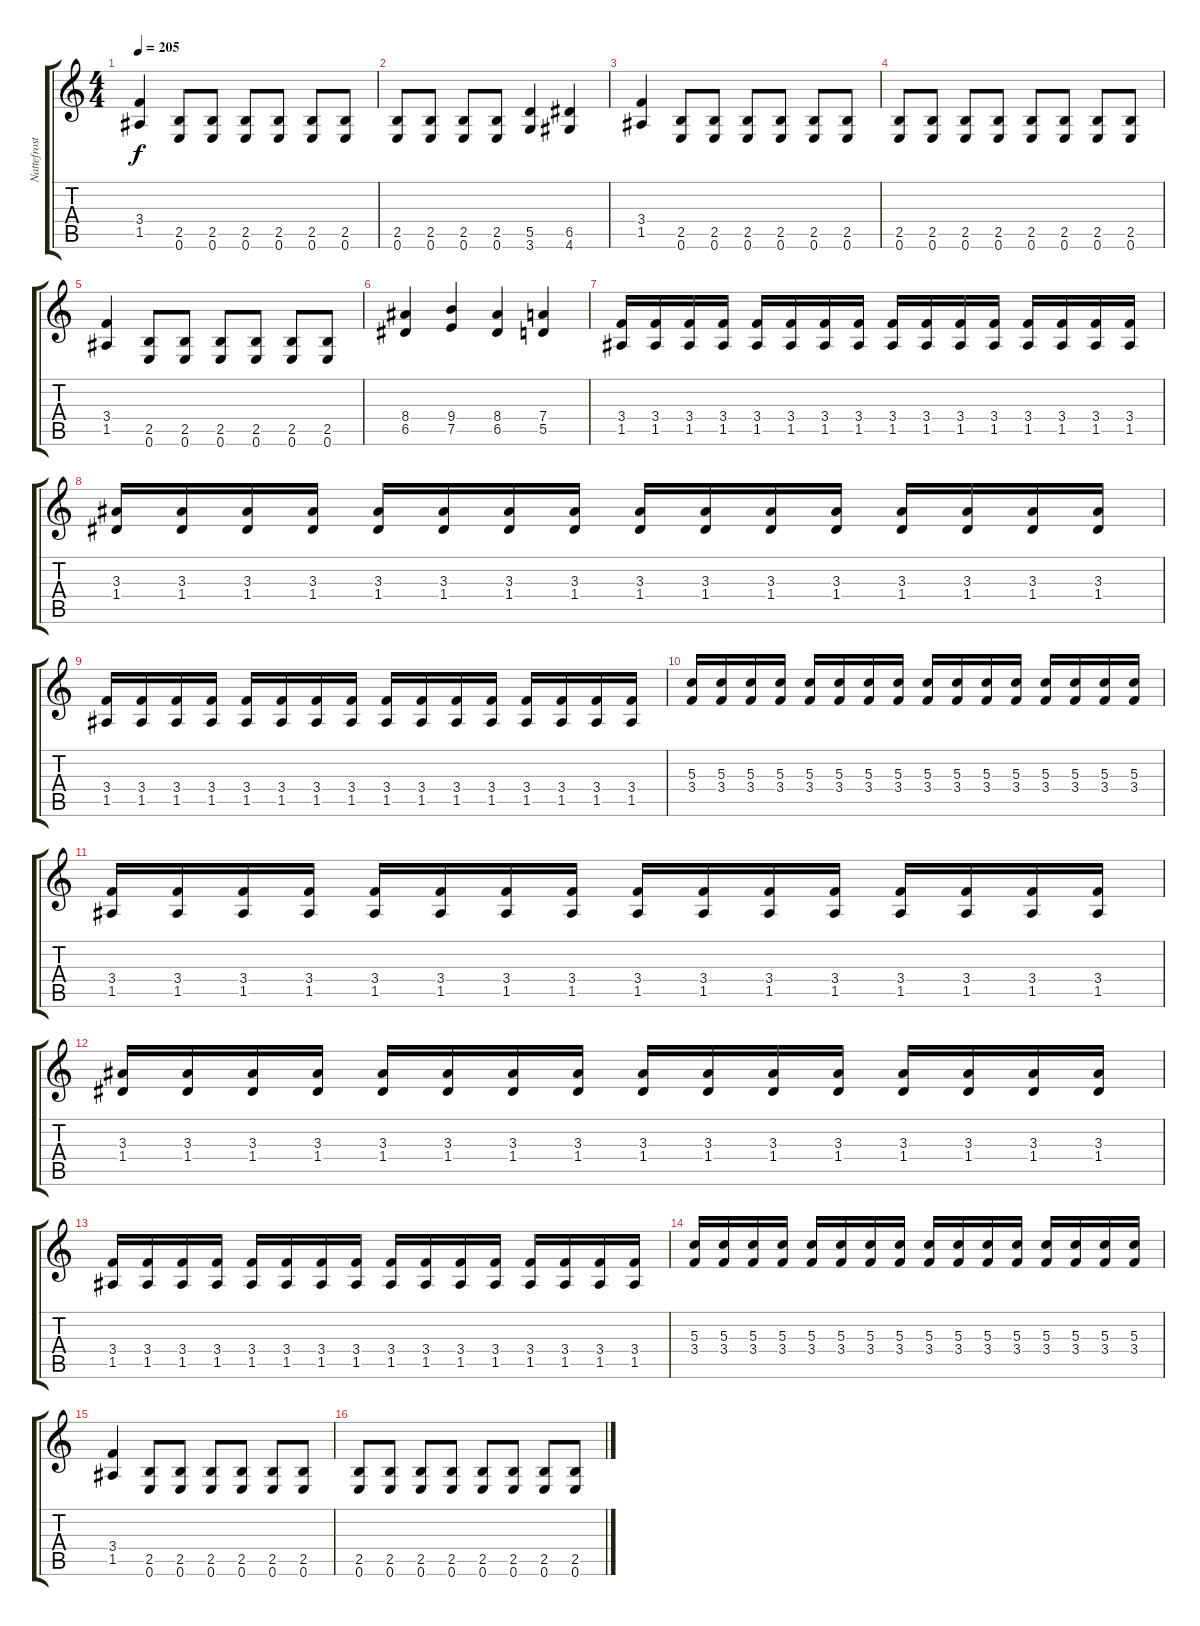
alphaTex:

\track ("Nattefrost" "Nattefrost") {instrument distortionguitar}
\staff {score tabs}
\tuning (E4 B3 G3 D3 A2 E2) {hide}
\ts (4 4)
\tempo 205
\clef g2
\ks c
(3.4 1.5).4{dy f} (2.5 0.6).8 (2.5 0.6).8 (2.5 0.6).8 (2.5 0.6).8 (2.5 0.6).8 (2.5 0.6).8 |
(2.5 0.6).8 (2.5 0.6).8 (2.5 0.6).8 (2.5 0.6).8 (5.5 3.6).4 (6.5 4.6).4 |
(3.4 1.5).4 (2.5 0.6).8 (2.5 0.6).8 (2.5 0.6).8 (2.5 0.6).8 (2.5 0.6).8 (2.5 0.6).8 |
(2.5 0.6).8 (2.5 0.6).8 (2.5 0.6).8 (2.5 0.6).8 (2.5 0.6).8 (2.5 0.6).8 (2.5 0.6).8 (2.5 0.6).8 |
(3.4 1.5).4 (2.5 0.6).8 (2.5 0.6).8 (2.5 0.6).8 (2.5 0.6).8 (2.5 0.6).8 (2.5 0.6).8 |
(8.4 6.5).4 (9.4 7.5).4 (8.4 6.5).4 (7.4 5.5).4 |
(3.4 1.5).16 (3.4 1.5).16 (3.4 1.5).16 (3.4 1.5).16 (3.4 1.5).16 (3.4 1.5).16 (3.4 1.5).16 (3.4 1.5).16 (3.4 1.5).16 (3.4 1.5).16 (3.4 1.5).16 (3.4 1.5).16 (3.4 1.5).16 (3.4 1.5).16 (3.4 1.5).16 (3.4 1.5).16 |
(3.3 1.4).16 (3.3 1.4).16 (3.3 1.4).16 (3.3 1.4).16 (3.3 1.4).16 (3.3 1.4).16 (3.3 1.4).16 (3.3 1.4).16 (3.3 1.4).16 (3.3 1.4).16 (3.3 1.4).16 (3.3 1.4).16 (3.3 1.4).16 (3.3 1.4).16 (3.3 1.4).16 (3.3 1.4).16 |
(3.4 1.5).16 (3.4 1.5).16 (3.4 1.5).16 (3.4 1.5).16 (3.4 1.5).16 (3.4 1.5).16 (3.4 1.5).16 (3.4 1.5).16 (3.4 1.5).16 (3.4 1.5).16 (3.4 1.5).16 (3.4 1.5).16 (3.4 1.5).16 (3.4 1.5).16 (3.4 1.5).16 (3.4 1.5).16 |
(5.3 3.4).16 (5.3 3.4).16 (5.3 3.4).16 (5.3 3.4).16 (5.3 3.4).16 (5.3 3.4).16 (5.3 3.4).16 (5.3 3.4).16 (5.3 3.4).16 (5.3 3.4).16 (5.3 3.4).16 (5.3 3.4).16 (5.3 3.4).16 (5.3 3.4).16 (5.3 3.4).16 (5.3 3.4).16 |
(3.4 1.5).16 (3.4 1.5).16 (3.4 1.5).16 (3.4 1.5).16 (3.4 1.5).16 (3.4 1.5).16 (3.4 1.5).16 (3.4 1.5).16 (3.4 1.5).16 (3.4 1.5).16 (3.4 1.5).16 (3.4 1.5).16 (3.4 1.5).16 (3.4 1.5).16 (3.4 1.5).16 (3.4 1.5).16 |
(3.3 1.4).16 (3.3 1.4).16 (3.3 1.4).16 (3.3 1.4).16 (3.3 1.4).16 (3.3 1.4).16 (3.3 1.4).16 (3.3 1.4).16 (3.3 1.4).16 (3.3 1.4).16 (3.3 1.4).16 (3.3 1.4).16 (3.3 1.4).16 (3.3 1.4).16 (3.3 1.4).16 (3.3 1.4).16 |
(3.4 1.5).16 (3.4 1.5).16 (3.4 1.5).16 (3.4 1.5).16 (3.4 1.5).16 (3.4 1.5).16 (3.4 1.5).16 (3.4 1.5).16 (3.4 1.5).16 (3.4 1.5).16 (3.4 1.5).16 (3.4 1.5).16 (3.4 1.5).16 (3.4 1.5).16 (3.4 1.5).16 (3.4 1.5).16 |
(5.3 3.4).16 (5.3 3.4).16 (5.3 3.4).16 (5.3 3.4).16 (5.3 3.4).16 (5.3 3.4).16 (5.3 3.4).16 (5.3 3.4).16 (5.3 3.4).16 (5.3 3.4).16 (5.3 3.4).16 (5.3 3.4).16 (5.3 3.4).16 (5.3 3.4).16 (5.3 3.4).16 (5.3 3.4).16 |
(3.4 1.5).4 (2.5 0.6).8 (2.5 0.6).8 (2.5 0.6).8 (2.5 0.6).8 (2.5 0.6).8 (2.5 0.6).8 |
(2.5 0.6).8 (2.5 0.6).8 (2.5 0.6).8 (2.5 0.6).8 (2.5 0.6).8 (2.5 0.6).8 (2.5 0.6).8 (2.5 0.6).8
